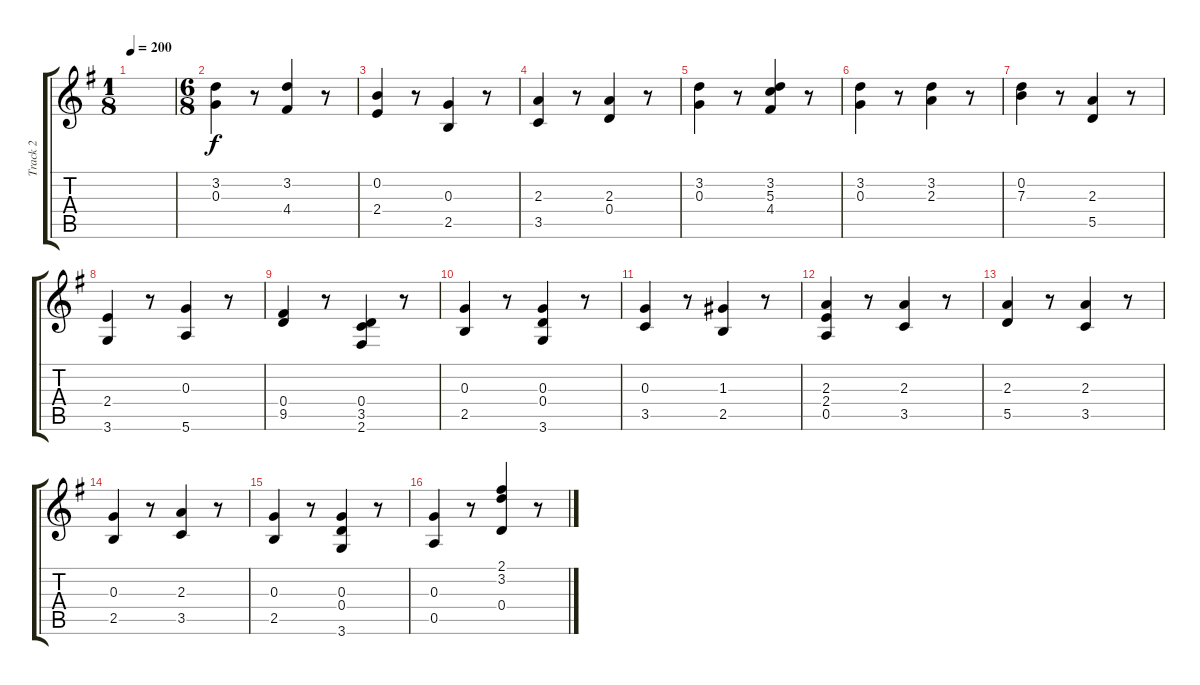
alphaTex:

\track ("Track 2" "Track 2") {instrument acousticguitarnylon}
\staff {score tabs}
\tuning (E4 B3 G3 D3 A2 E2) {hide}
\ts (1 8)
\tempo 200
\clef g2
\ks g
|
\ts (6 8)
(3.2 0.3).4 r.8 (3.2 4.4).4 r.8 |
(0.2 2.4).4 r.8 (0.3 2.5).4 r.8 |
(2.3 3.5).4 r.8 (2.3 0.4).4 r.8 |
(3.2 0.3).4 r.8 (3.2 5.3 4.4).4 r.8 |
(3.2 0.3).4 r.8 (3.2 2.3).4 r.8 |
(0.2 7.3).4 r.8 (2.3 5.5).4 r.8 |
(2.4 3.6).4 r.8 (0.3 5.6).4 r.8 |
(0.4 9.5).4 r.8 (0.4 3.5 2.6).4 r.8 |
(0.3 2.5).4 r.8 (0.3 0.4 3.6).4 r.8 |
(0.3 3.5).4 r.8 (1.3 2.5).4 r.8 |
(2.3 2.4 0.5).4 r.8 (2.3 3.5).4 r.8 |
(2.3 5.5).4 r.8 (2.3 3.5).4 r.8 |
(0.3 2.5).4 r.8 (2.3 3.5).4 r.8 |
(0.3 2.5).4 r.8 (0.3 0.4 3.6).4 r.8 |
(0.3 0.5).4 r.8 (2.1 3.2 0.4).4 r.8
